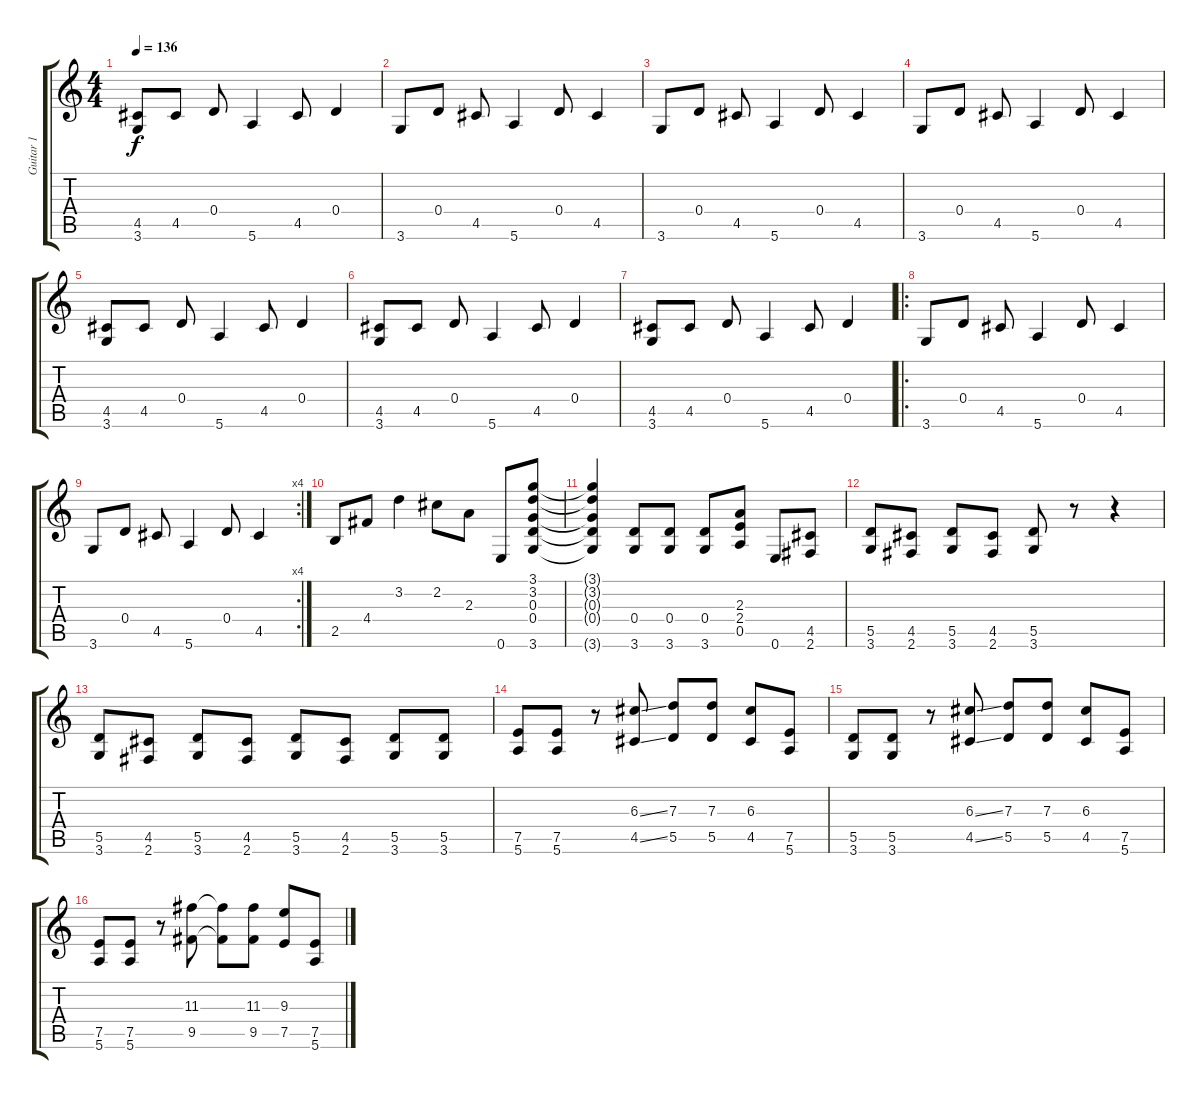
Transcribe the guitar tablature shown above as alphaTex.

\track ("Guitar 1" "Guitar 1") {instrument electricguitarclean}
\staff {score tabs}
\tuning (E4 B3 G3 D3 A2 E2) {hide}
\ts (4 4)
\tempo 136
\clef g2
\ks c
(4.5 3.6).8{dy f instrument electricguitarclean} 4.5.8 0.4.8 5.6.4 4.5.8 0.4.4 |
3.6.8 0.4.8 4.5.8 5.6.4 0.4.8 4.5.4 |
3.6.8 0.4.8 4.5.8 5.6.4 0.4.8 4.5.4 |
3.6.8 0.4.8 4.5.8 5.6.4 0.4.8 4.5.4 |
(4.5 3.6).8 4.5.8 0.4.8 5.6.4 4.5.8 0.4.4 |
(4.5 3.6).8 4.5.8 0.4.8 5.6.4 4.5.8 0.4.4 |
(4.5 3.6).8 4.5.8 0.4.8 5.6.4 4.5.8 0.4.4 |
\ro
3.6.8 0.4.8 4.5.8 5.6.4 0.4.8 4.5.4 |
\rc 4
3.6.8 0.4.8 4.5.8 5.6.4 0.4.8 4.5.4 |
2.5.8 4.4.8 3.2.4 2.2.8 2.3.8 0.6.8 (3.1 3.2 0.3 0.4 3.6).8 |
(3.1{t} 3.2{t} 0.3{t} 0.4{t} 3.6{t}).4 (0.4 3.6).8 (0.4 3.6).8 (0.4 3.6).8 (2.3 2.4 0.5).8 0.6.8 (4.5 2.6).8 |
(5.5 3.6).8 (4.5 2.6).8 (5.5 3.6).8 (4.5 2.6).8 (5.5 3.6).8 r.8 r.4 |
(5.5 3.6).8 (4.5 2.6).8 (5.5 3.6).8 (4.5 2.6).8 (5.5 3.6).8 (4.5 2.6).8 (5.5 3.6).8 (5.5 3.6).8 |
(7.5 5.6).8 (7.5 5.6).8 r.8 (6.3{ss} 4.5{ss}).8 (7.3 5.5).8 (7.3 5.5).8 (6.3 4.5).8 (7.5 5.6).8 |
(5.5 3.6).8 (5.5 3.6).8 r.8 (6.3{ss} 4.5{ss}).8 (7.3 5.5).8 (7.3 5.5).8 (6.3 4.5).8 (7.5 5.6).8 |
(7.5 5.6).8 (7.5 5.6).8 r.8 (11.3 9.5).8 (11.3{t} 9.5{t}).8 (11.3 9.5).8 (9.3 7.5).8 (7.5 5.6).8
